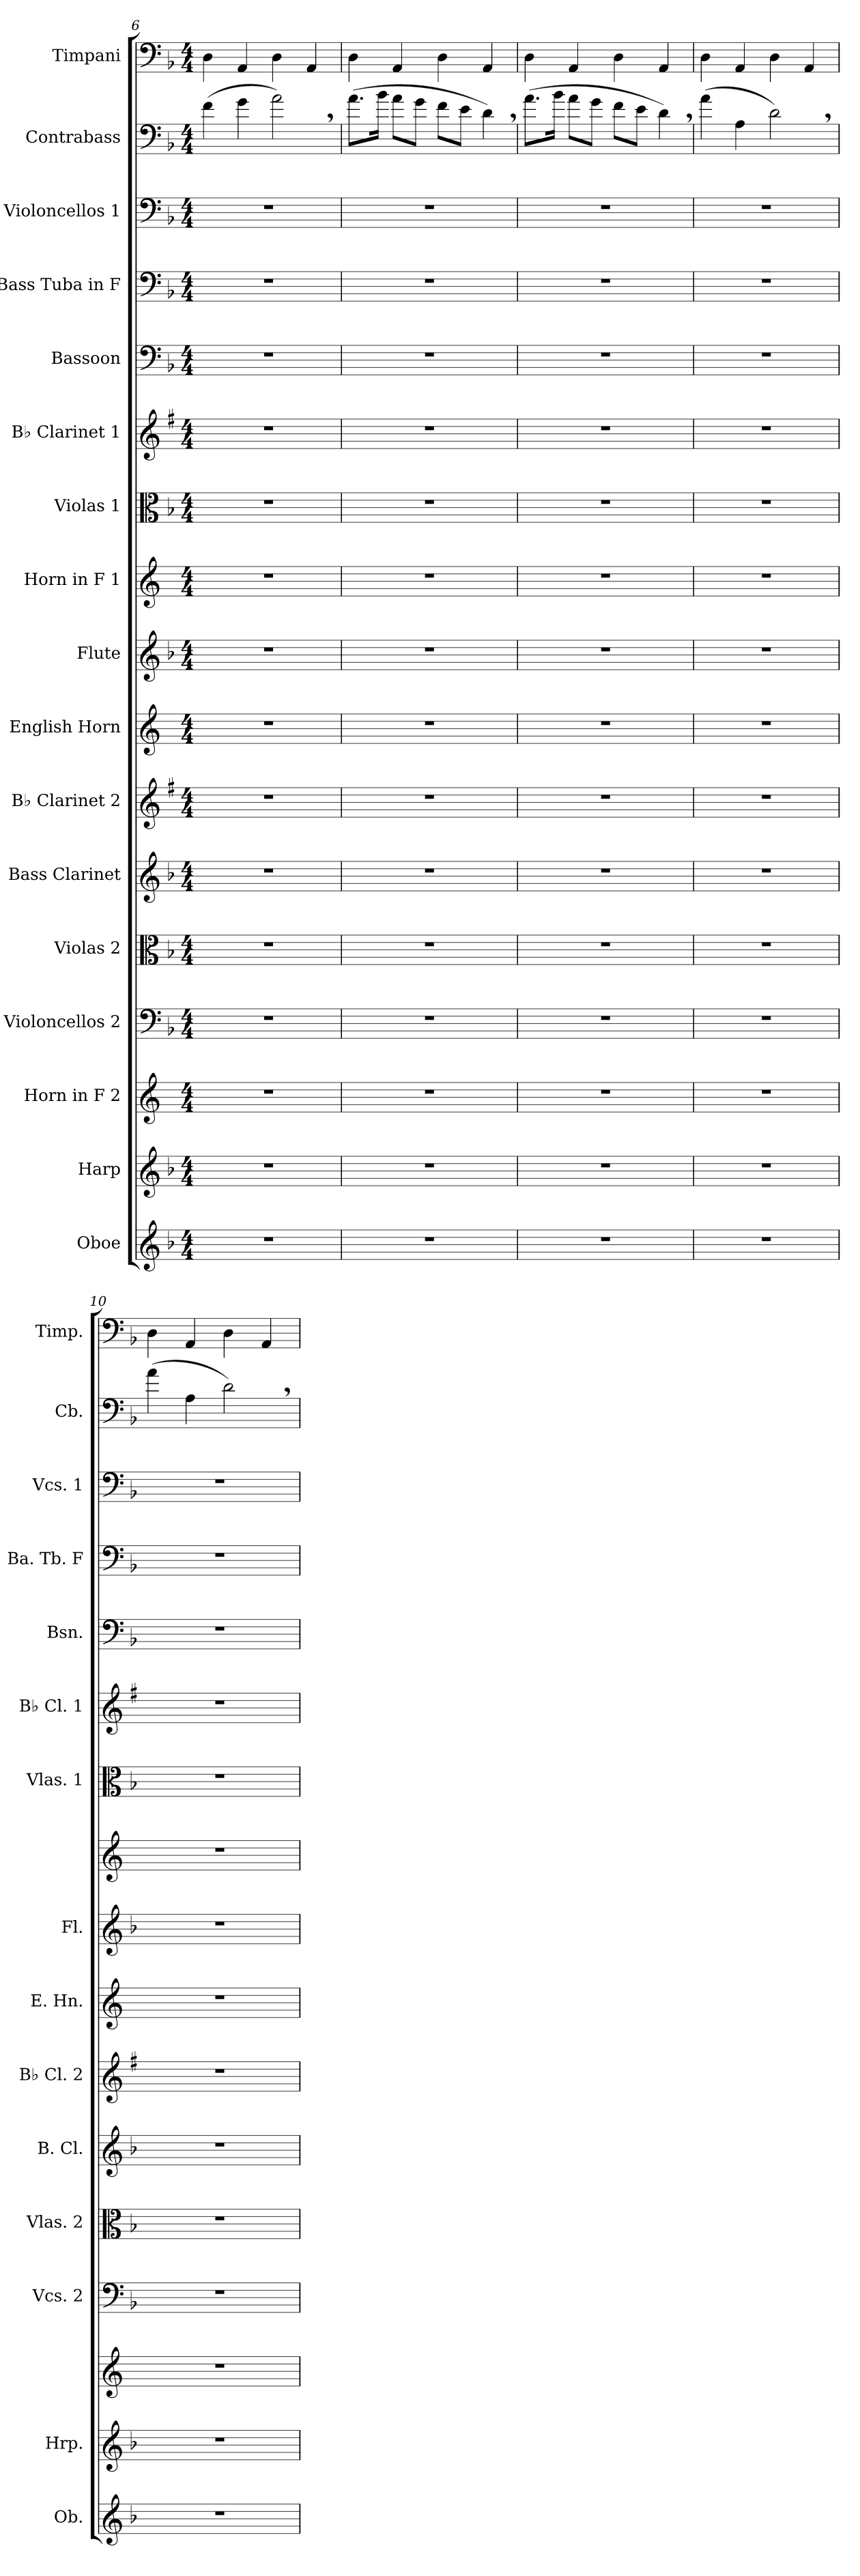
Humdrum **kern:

**kern	**kern	**kern	**kern	**kern	**kern	**kern	**kern	**kern	**kern	**kern	**kern	**kern	**kern	**kern	**kern	**kern
*part17	*part16	*part15	*part14	*part13	*part12	*part11	*part10	*part9	*part8	*part7	*part6	*part5	*part4	*part3	*part2	*part1
*staff17	*staff16	*staff15	*staff14	*staff13	*staff12	*staff11	*staff10	*staff9	*staff8	*staff7	*staff6	*staff5	*staff4	*staff3	*staff2	*staff1
*I"Oboe	*I"Harp	*I"Horn in F 2	*I"Violoncellos 2	*I"Violas 2	*I"Bass Clarinet	*I"B♭ Clarinet 2	*I"English Horn	*I"Flute	*I"Horn in F 1	*I"Violas 1	*I"B♭ Clarinet 1	*I"Bassoon	*I"Bass Tuba in F	*I"Violoncellos 1	*I"Contrabass	*I"Timpani
*I'Ob.	*I'Hrp.	*	*I'Vcs. 2	*I'Vlas. 2	*I'B. Cl.	*I'B♭ Cl. 2	*I'E. Hn.	*I'Fl.	*	*I'Vlas. 1	*I'B♭ Cl. 1	*I'Bsn.	*I'Ba. Tb. F	*I'Vcs. 1	*I'Cb.	*I'Timp.
*clefG2	*clefG2	*clefG2	*clefF4	*clefC3	*clefG2	*clefG2	*clefG2	*clefG2	*clefG2	*clefC3	*clefG2	*clefF4	*clefF4	*clefF4	*clefF4	*clefF4
*	*	*ITrd4c7	*	*	*ITrd8c14	*ITrd1c2	*ITrd4c7	*	*ITrd4c7	*	*ITrd1c2	*	*	*	*ITrd7c12	*
*k[b-]	*k[b-]	*k[b-]	*k[b-]	*k[b-]	*k[b-]	*k[b-]	*k[b-]	*k[b-]	*k[b-]	*k[b-]	*k[b-]	*k[b-]	*k[b-]	*k[b-]	*k[b-]	*k[b-]
*M4/4	*M4/4	*M4/4	*M4/4	*M4/4	*M4/4	*M4/4	*M4/4	*M4/4	*M4/4	*M4/4	*M4/4	*M4/4	*M4/4	*M4/4	*M4/4	*M4/4
=6	=6	=6	=6	=6	=6	=6	=6	=6	=6	=6	=6	=6	=6	=6	=6	=6
1r	1r	1r	1r	1r	1r	1r	1r	1r	1r	1r	1r	1r	1r	1r	(>4F\	4D\
.	.	.	.	.	.	.	.	.	.	.	.	.	.	.	4G\	4AA/
.	.	.	.	.	.	.	.	.	.	.	.	.	.	.	2A,\)	4D\
.	.	.	.	.	.	.	.	.	.	.	.	.	.	.	.	4AA/
!!LO:PB:g=z
=7	=7	=7	=7	=7	=7	=7	=7	=7	=7	=7	=7	=7	=7	=7	=7	=7
1r	1r	1r	1r	1r	1r	1r	1r	1r	1r	1r	1r	1r	1r	1r	(>8.A\L	4D\
.	.	.	.	.	.	.	.	.	.	.	.	.	.	.	16B-\Jk	.
.	.	.	.	.	.	.	.	.	.	.	.	.	.	.	8A\L	4AA/
.	.	.	.	.	.	.	.	.	.	.	.	.	.	.	8G\J	.
.	.	.	.	.	.	.	.	.	.	.	.	.	.	.	8F\L	4D\
.	.	.	.	.	.	.	.	.	.	.	.	.	.	.	8E\J	.
.	.	.	.	.	.	.	.	.	.	.	.	.	.	.	4D,\)	4AA/
=8	=8	=8	=8	=8	=8	=8	=8	=8	=8	=8	=8	=8	=8	=8	=8	=8
1r	1r	1r	1r	1r	1r	1r	1r	1r	1r	1r	1r	1r	1r	1r	(>8.A\L	4D\
.	.	.	.	.	.	.	.	.	.	.	.	.	.	.	16B-\Jk	.
.	.	.	.	.	.	.	.	.	.	.	.	.	.	.	8A\L	4AA/
.	.	.	.	.	.	.	.	.	.	.	.	.	.	.	8G\J	.
.	.	.	.	.	.	.	.	.	.	.	.	.	.	.	8F\L	4D\
.	.	.	.	.	.	.	.	.	.	.	.	.	.	.	8E\J	.
.	.	.	.	.	.	.	.	.	.	.	.	.	.	.	4D,\)	4AA/
=9	=9	=9	=9	=9	=9	=9	=9	=9	=9	=9	=9	=9	=9	=9	=9	=9
1r	1r	1r	1r	1r	1r	1r	1r	1r	1r	1r	1r	1r	1r	1r	(>4A\	4D\
.	.	.	.	.	.	.	.	.	.	.	.	.	.	.	4AA\	4AA/
.	.	.	.	.	.	.	.	.	.	.	.	.	.	.	2D,\)	4D\
.	.	.	.	.	.	.	.	.	.	.	.	.	.	.	.	4AA/
=10	=10	=10	=10	=10	=10	=10	=10	=10	=10	=10	=10	=10	=10	=10	=10	=10
1r	1r	1r	1r	1r	1r	1r	1r	1r	1r	1r	1r	1r	1r	1r	(>4A\	4D\
.	.	.	.	.	.	.	.	.	.	.	.	.	.	.	4AA\	4AA/
.	.	.	.	.	.	.	.	.	.	.	.	.	.	.	2D,\)	4D\
.	.	.	.	.	.	.	.	.	.	.	.	.	.	.	.	4AA/
=	=	=	=	=	=	=	=	=	=	=	=	=	=	=	=	=
*-	*-	*-	*-	*-	*-	*-	*-	*-	*-	*-	*-	*-	*-	*-	*-	*-
